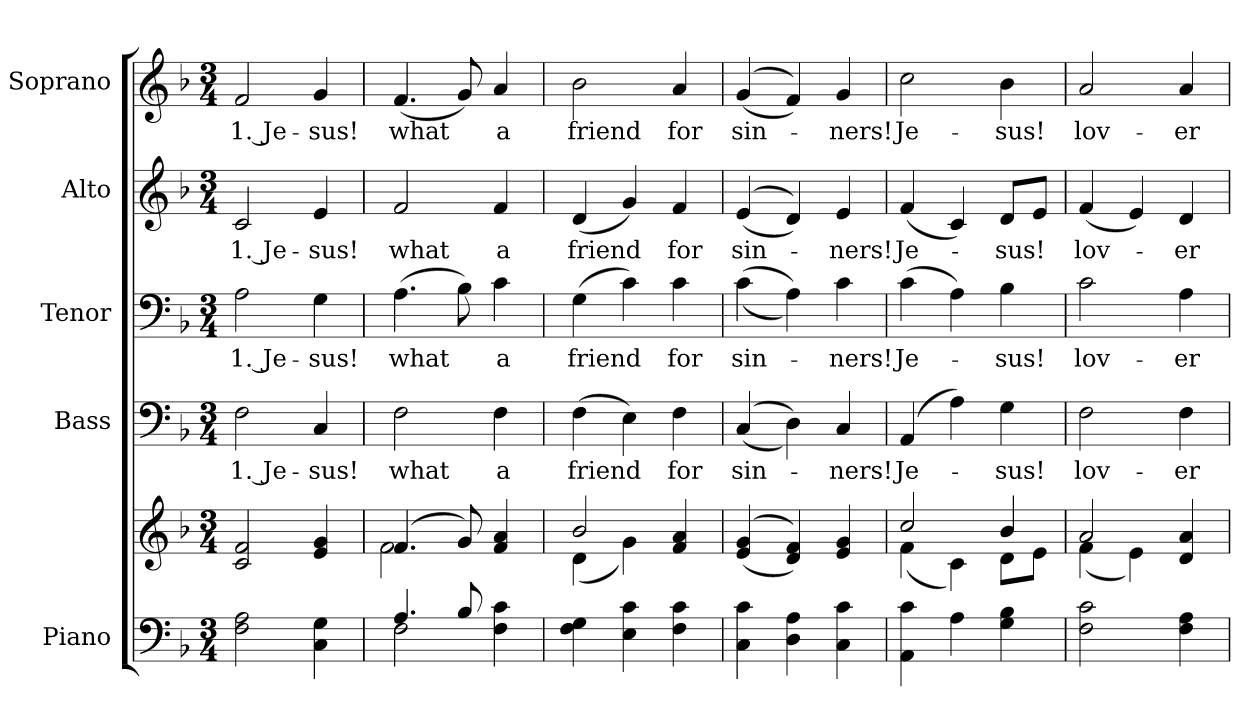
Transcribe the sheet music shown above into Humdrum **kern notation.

**kern	**kern	**kern	**text	**kern	**text	**kern	**text	**kern	**text
*part5	*part5	*part4	*part4	*part3	*part3	*part2	*part2	*part1	*part1
*staff6	*staff5	*staff4	*staff4	*staff3	*staff3	*staff2	*staff2	*staff1	*staff1
*I"Piano	*	*I"Bass	*	*I"Tenor	*	*I"Alto	*	*I"Soprano	*
*I'Pno.	*	*I'B.	*	*I'T.	*	*I'A.	*	*I'S.	*
!!LO:PB:g=z
*clefF4	*clefG2	*clefF4	*	*clefF4	*	*clefG2	*	*clefG2	*
*k[b-]	*k[b-]	*k[b-]	*	*k[b-]	*	*k[b-]	*	*k[b-]	*
*F:	*F:	*F:	*	*F:	*	*F:	*	*F:	*
*M3/4	*M3/4	*M3/4	*	*M3/4	*	*M3/4	*	*M3/4	*
*MM150	*MM150	*MM150	*	*MM150	*	*MM150	*	*MM150	*
=1	=1	=1	=1	=1	=1	=1	=1	=1	=1
!	!	!	!LO:LY:b:color=#000000	!	!	!	!	!	!
!	!	!	!	!	!LO:LY:b:color=#000000	!	!	!	!
!	!	!	!	!	!	!	!LO:LY:b:color=#000000	!	!
!	!	!	!	!	!	!	!	!	!LO:LY:b:color=#000000
2Fi\ 2Ai	2ci/ 2fi	2Fi\	1. Je-	2Ai\	1. Je-	2ci/	1. Je-	2fi/	1. Je-
!	!	!	!LO:LY:b:color=#000000	!	!	!	!	!	!
!	!	!	!	!	!LO:LY:b:color=#000000	!	!	!	!
!	!	!	!	!	!	!	!LO:LY:b:color=#000000	!	!
!	!	!	!	!	!	!	!	!	!LO:LY:b:color=#000000
4Ci\ 4Gi	4ei/ 4gi	4Ci/	-sus!	4Gi\	-sus!	4ei/	-sus!	4gi/	-sus!
=2	=2	=2	=2	=2	=2	=2	=2	=2	=2
*^	*^	*	*	*	*	*	*	*	*
!	!	!	!	!	!LO:LY:b:color=#000000	!	!	!	!	!	!
!	!	!	!	!	!	!	!LO:LY:b:color=#000000	!	!	!	!
!	!	!	!	!	!	!	!	!	!LO:LY:b:color=#000000	!	!
!	!	!	!	!	!	!	!	!	!	!	!LO:LY:b:color=#000000
4.Ai/	2Fi\	(4.fi/	2fi\	2Fi\	what	(4.Ai\	what	2fi/	what	(4.fi/	what
8B-i/	.	8gi/)	.	.	.	8B-i\)	.	.	.	8gi/)	.
!	!	!	!	!	!LO:LY:b:color=#000000	!	!	!	!	!	!
!	!	!	!	!	!	!	!LO:LY:b:color=#000000	!	!	!	!
!	!	!	!	!	!	!	!	!	!LO:LY:b:color=#000000	!	!
!	!	!	!	!	!	!	!	!	!	!	!LO:LY:b:color=#000000
4Fi\ 4ci	4ryy	4fi/ 4ai	4ryy	4Fi\	a	4ci\	a	4fi/	a	4ai/	a
=3	=3	=3	=3	=3	=3	=3	=3	=3	=3	=3	=3
!	!	!	!	!	!LO:LY:b:color=#000000	!	!	!	!	!	!
!	!	!	!	!	!	!	!LO:LY:b:color=#000000	!	!	!	!
!	!	!	!	!	!	!	!	!	!LO:LY:b:color=#000000	!	!
!	!	!	!	!	!	!	!	!	!	!	!LO:LY:b:color=#000000
4Fi\ 4Gi	4ryy	2b-i/	(4di\	(4Fi\	friend	(4Gi\	friend	(4di/	friend	2b-i\	friend
4Ei\ 4ci	4ryy	.	4gi\)	4Ei\)	.	4ci\)	.	4gi/)	.	.	.
!	!	!	!	!	!LO:LY:b:color=#000000	!	!	!	!	!	!
!	!	!	!	!	!	!	!LO:LY:b:color=#000000	!	!	!	!
!	!	!	!	!	!	!	!	!	!LO:LY:b:color=#000000	!	!
!	!	!	!	!	!	!	!	!	!	!	!LO:LY:b:color=#000000
4Fi\ 4ci	4ryy	4fi/ 4ai	4ryy	4Fi\	for	4ci\	for	4fi/	for	4ai/	for
*v	*v	*	*	*	*	*	*	*	*	*	*
*	*v	*v	*	*	*	*	*	*	*	*
=4	=4	=4	=4	=4	=4	=4	=4	=4	=4
*^	*^	*	*	*	*	*	*	*	*
!	!	!	!	!	!LO:LY:b:color=#000000	!	!	!	!	!	!
*v	*v	*	*	*	*	*	*	*	*	*	*
*	*v	*v	*	*	*	*	*	*	*	*
*^	*^	*	*	*	*	*	*	*	*
!	!	!	!	!	!	!	!LO:LY:b:color=#000000	!	!	!	!
*v	*v	*	*	*	*	*	*	*	*	*	*
*	*v	*v	*	*	*	*	*	*	*	*
*^	*^	*	*	*	*	*	*	*	*
!	!	!	!	!	!	!	!	!	!LO:LY:b:color=#000000	!	!
*v	*v	*	*	*	*	*	*	*	*	*	*
*	*v	*v	*	*	*	*	*	*	*	*
*^	*^	*	*	*	*	*	*	*	*
!	!	!	!	!	!	!	!	!	!	!	!LO:LY:b:color=#000000
*v	*v	*	*	*	*	*	*	*	*	*	*
*	*v	*v	*	*	*	*	*	*	*	*
4Ci\ 4ci	((4ei/ 4gi	((4Ci/	sin-	((4ci\	sin-	((4ei/	sin-	((4gi/	sin-
4Di\ 4Ai	4di/ 4fi))	4Di\))	.	4Ai\))	.	4di/))	.	4fi/))	.
!	!	!	!LO:LY:b:color=#000000	!	!	!	!	!	!
!	!	!	!	!	!LO:LY:b:color=#000000	!	!	!	!
!	!	!	!	!	!	!	!LO:LY:b:color=#000000	!	!
!	!	!	!	!	!	!	!	!	!LO:LY:b:color=#000000
4Ci\ 4ci	4ei/ 4gi	4Ci/	-ners!	4ci\	-ners!	4ei/	-ners!	4gi/	-ners!
!!LO:PB:g=z
=5	=5	=5	=5	=5	=5	=5	=5	=5	=5
*	*^	*	*	*	*	*	*	*	*
!	!	!	!	!LO:LY:b:color=#000000	!	!	!	!	!	!
!	!	!	!	!	!	!LO:LY:b:color=#000000	!	!	!	!
!	!	!	!	!	!	!	!	!LO:LY:b:color=#000000	!	!
!	!	!	!	!	!	!	!	!	!	!LO:LY:b:color=#000000
4AAi\ 4ci	2cci/	(4fi\	(4AAi/	Je-	(4ci\	Je-	(4fi/	Je-	2cci\	Je-
4Ai\	.	4ci\)	4Ai\)	.	4Ai\)	.	4ci/)	.	.	.
!	!	!	!	!LO:LY:b:color=#000000	!	!	!	!	!	!
!	!	!	!	!	!	!LO:LY:b:color=#000000	!	!	!	!
!	!	!	!	!	!	!	!	!LO:LY:b:color=#000000	!	!
!	!	!	!	!	!	!	!	!	!	!LO:LY:b:color=#000000
4Gi\ 4B-i	4b-i/	8di\L	4Gi\	-sus!	4B-i\	-sus!	8di/L	-sus!	4b-i\	-sus!
.	.	8ei\J	.	.	.	.	8ei/J	.	.	.
=6	=6	=6	=6	=6	=6	=6	=6	=6	=6	=6
!	!	!	!	!LO:LY:b:color=#000000	!	!	!	!	!	!
!	!	!	!	!	!	!LO:LY:b:color=#000000	!	!	!	!
!	!	!	!	!	!	!	!	!LO:LY:b:color=#000000	!	!
!	!	!	!	!	!	!	!	!	!	!LO:LY:b:color=#000000
2Fi\ 2ci	2ai/	(4fi\	2Fi\	lov-	2ci\	lov-	(4fi/	lov-	2ai/	lov-
.	.	4ei\)	.	.	.	.	4ei/)	.	.	.
!	!	!	!	!LO:LY:b:color=#000000	!	!	!	!	!	!
!	!	!	!	!	!	!LO:LY:b:color=#000000	!	!	!	!
!	!	!	!	!	!	!	!	!LO:LY:b:color=#000000	!	!
!	!	!	!	!	!	!	!	!	!	!LO:LY:b:color=#000000
4Fi\ 4Ai	4di/ 4ai	4ryy	4Fi\	-er	4Ai\	-er	4di/	-er	4ai/	-er
*	*v	*v	*	*	*	*	*	*	*	*
=	=	=	=	=	=	=	=	=	=
*-	*-	*-	*-	*-	*-	*-	*-	*-	*-
